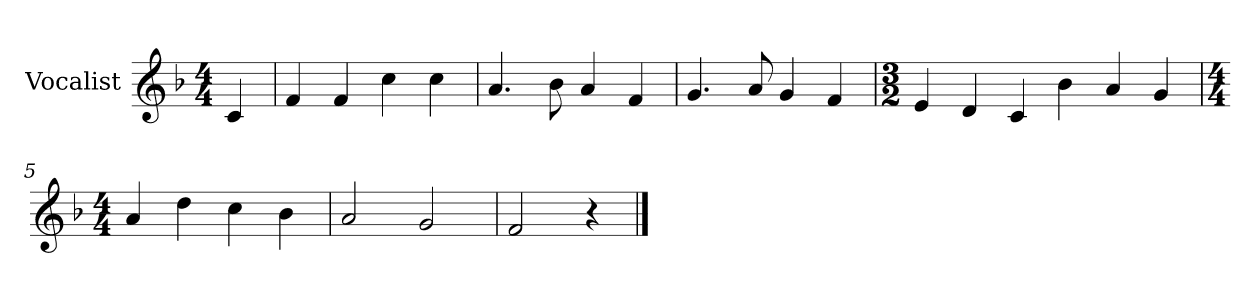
**kern
*part1
*staff1
*I"Vocalist
*k[b-]
*F:
*M4/4
=
4c
=1
4f
4f
4cc
4cc
=2
4.a
8b-
4a
4f
=3
4.g
8a
4g
4f
=4
*M3/2
4e
4d
4c
4b-
4a
4g
=5
*M4/4
4a
4dd
4cc
4b-
=6
2a
2g
=7
2f
4r
==
*-
